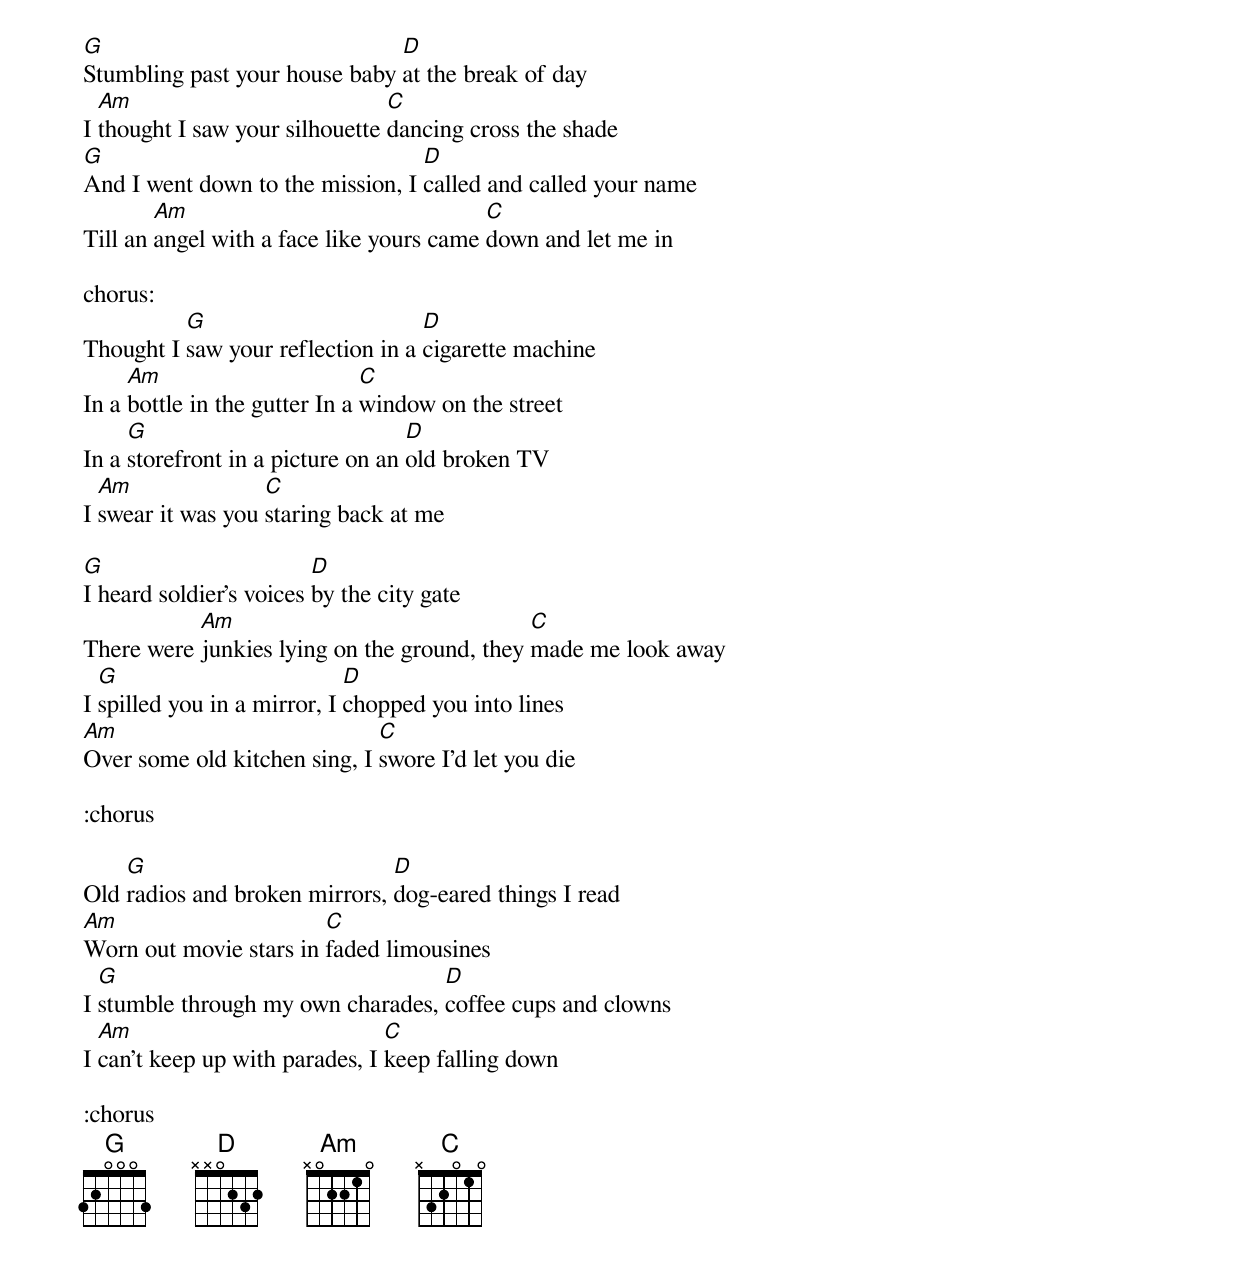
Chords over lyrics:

G                              D
Stumbling past your house baby at the break of day
  Am                            C
I thought I saw your silhouette dancing cross the shade
G                                 D
And I went down to the mission, I called and called your name
        Am                                C
Till an angel with a face like yours came down and let me in

chorus:
          G                        D
Thought I saw your reflection in a cigarette machine
     Am                        C
In a bottle in the gutter In a window on the street
     G                             D
In a storefront in a picture on an old broken TV
  Am               C
I swear it was you staring back at me

G                        D
I heard soldier's voices by the city gate
           Am                                C
There were junkies lying on the ground, they made me look away
  G                          D
I spilled you in a mirror, I chopped you into lines
Am                            C
Over some old kitchen sing, I swore I'd let you die

:chorus

    G                          D
Old radios and broken mirrors, dog-eared things I read
Am                      C
Worn out movie stars in faded limousines
  G                                D
I stumble through my own charades, coffee cups and clowns
  Am                            C
I can't keep up with parades, I keep falling down

:chorus
